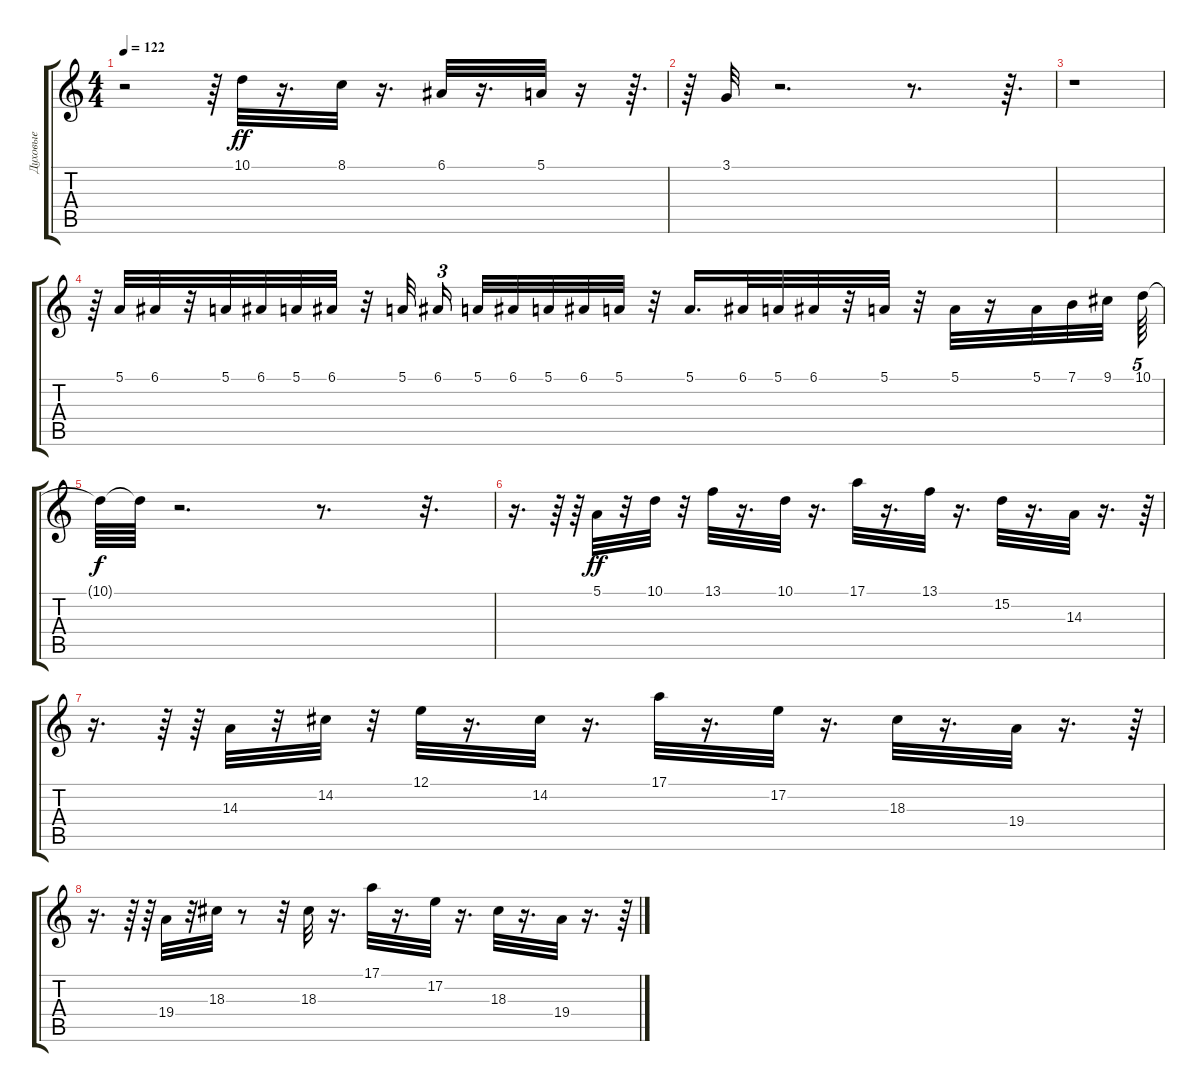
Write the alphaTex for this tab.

\track ("Духовые" "Духовые") {instrument flute}
\staff {score tabs}
\tuning (E4 B3 G3 D3 A2 E2) {hide}
\ts (4 4)
\tempo 122
\clef g2
\ks c
r.2{dy ff} r.64 10.1.32 r.16{d} 8.1.32 r.16{d} 6.1.32 r.16{d} 5.1.32 r.16 r.64{d} |
r.64 3.1.32 r.2{d} r.8{d} r.64{d} |
r.1 |
r.64 5.1.32 6.1.32 r.32 5.1.32 6.1.32 5.1.32 6.1.32 r.32 5.1.32{beam splitsecondary} 6.1.16{tu (3 2) beam splitsecondary} 5.1.32 6.1.32 5.1.32 6.1.32 5.1.32 r.32 5.1.16{d} 6.1.32 5.1.32 6.1.32 r.32 5.1.32 r.32 5.1.32 r.16 5.1.32 7.1.32 9.1.32{beam splitsecondary} 10.1.64{tu (5 4)} |
10.1{t}.64{dy f} 10.1{t}.64 r.2{d} r.8{d} r.32{d} |
r.16{d} r.64 r.64 5.1.32{dy ff} r.32 10.1.32 r.32 13.1.32 r.16{d} 10.1.32 r.16{d} 17.1.32 r.16{d} 13.1.32 r.16{d} 15.2.32 r.16{d} 14.3.32 r.16{d} r.64{tu (5 4)} |
r.16{d} r.64 r.64 14.3.32 r.32 14.2.32 r.32 12.1.32 r.16{d} 14.2.32 r.16{d} 17.1.32 r.16{d} 17.2.32 r.16{d} 18.3.32 r.16{d} 19.4.32 r.16{d} r.64{tu (5 4)} |
r.16{d} r.64 r.64 19.4.32 r.32 18.3.32 r.8 r.32 18.3.32 r.16{d} 17.1.32 r.16{d} 17.2.32 r.16{d} 18.3.32 r.16{d} 19.4.32 r.16{d} r.64{tu (5 4)}
